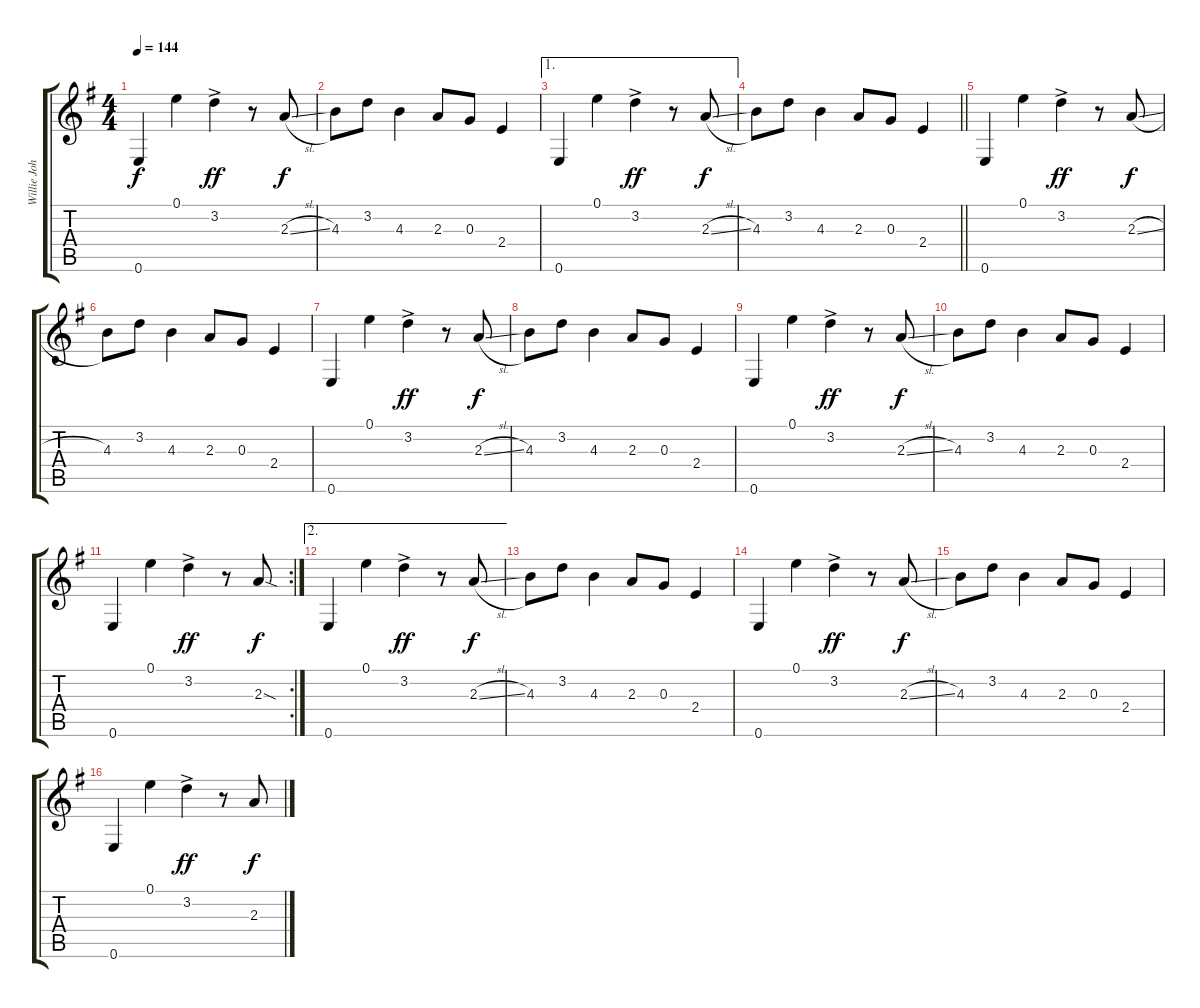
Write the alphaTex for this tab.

\track ("Willie Johnson - Electric Guitar" "Willie Joh") {instrument electricguitarclean}
\staff {score tabs}
\tuning (E4 B3 G3 D3 A2 E2) {hide}
\ts (4 4)
\tempo 144
\clef g2
\ks g
0.6.4{dy f} 0.1.4 3.2{ac}.4{dy ff} r.8 2.3{sl}.8{dy f} |
4.3.8 3.2.8 4.3.4 2.3.8 0.3.8 2.4.4 |
\ae 1
0.6.4 0.1.4 3.2{ac}.4{dy ff} r.8 2.3{sl}.8{dy f} |
\barLineRight lightlight
4.3.8 3.2.8 4.3.4 2.3.8 0.3.8 2.4.4 |
0.6.4 0.1.4 3.2{ac}.4{dy ff} r.8 2.3{sl}.8{dy f} |
4.3.8 3.2.8 4.3.4 2.3.8 0.3.8 2.4.4 |
0.6.4 0.1.4 3.2{ac}.4{dy ff} r.8 2.3{sl}.8{dy f} |
4.3.8 3.2.8 4.3.4 2.3.8 0.3.8 2.4.4 |
0.6.4 0.1.4 3.2{ac}.4{dy ff} r.8 2.3{sl}.8{dy f} |
4.3.8 3.2.8 4.3.4 2.3.8 0.3.8 2.4.4 |
\rc 2
0.6.4 0.1.4 3.2{ac}.4{dy ff} r.8 2.3{sod}.8{dy f} |
\ae 2
0.6.4 0.1.4 3.2{ac}.4{dy ff} r.8 2.3{sl}.8{dy f} |
4.3.8 3.2.8 4.3.4 2.3.8 0.3.8 2.4.4 |
0.6.4 0.1.4 3.2{ac}.4{dy ff} r.8 2.3{sl}.8{dy f} |
4.3.8 3.2.8 4.3.4 2.3.8 0.3.8 2.4.4 |
0.6.4 0.1.4 3.2{ac}.4{dy ff} r.8 2.3{sl}.8{dy f}
